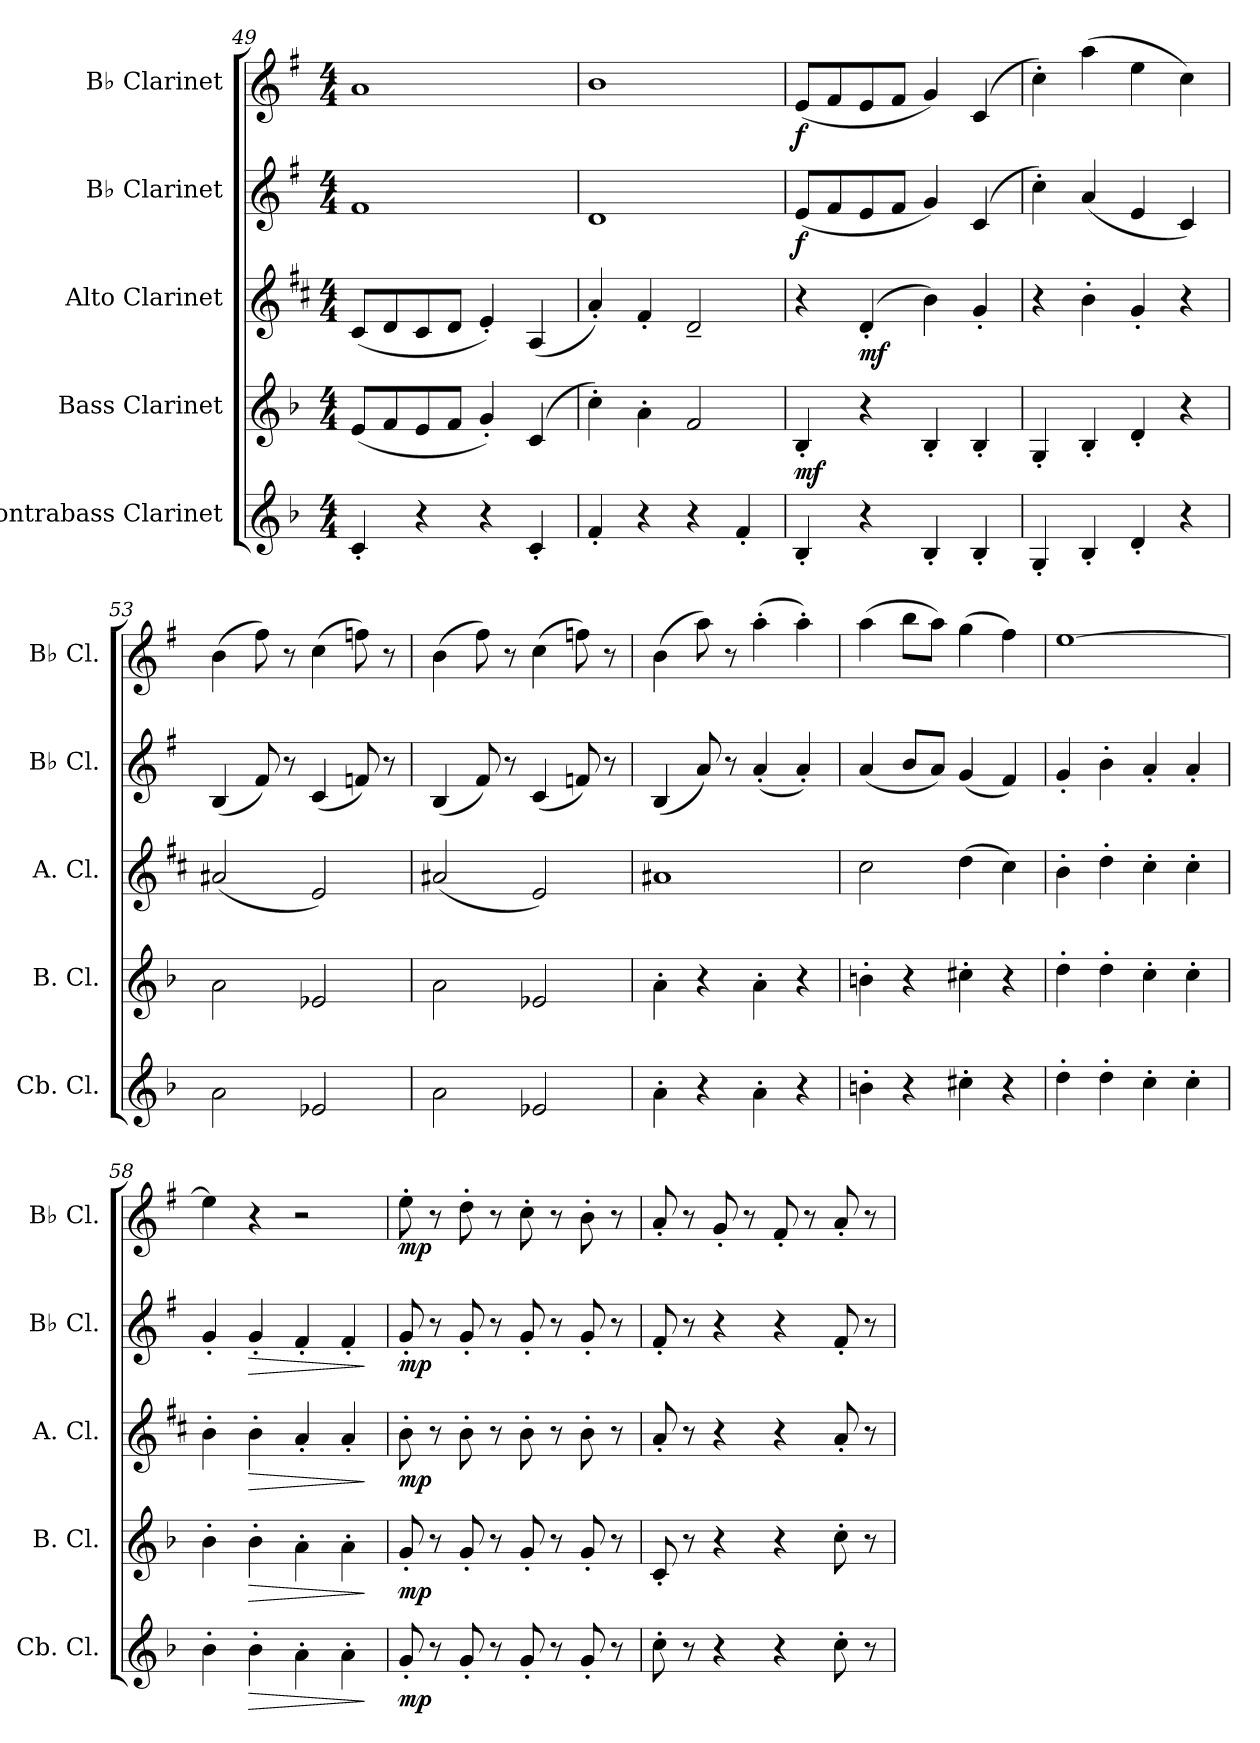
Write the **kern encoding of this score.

**kern	**dynam	**kern	**dynam	**kern	**dynam	**kern	**dynam	**kern	**dynam
*part5	*part5	*part4	*part4	*part3	*part3	*part2	*part2	*part1	*part1
*staff5	*staff5	*staff4	*staff4	*staff3	*staff3	*staff2	*staff2	*staff1	*staff1
*I"Contrabass Clarinet	*	*I"Bass Clarinet	*	*I"Alto Clarinet	*	*I"B♭ Clarinet	*	*I"B♭ Clarinet	*
*I'Cb. Cl.	*	*I'B. Cl.	*	*I'A. Cl.	*	*I'B♭ Cl.	*	*I'B♭ Cl.	*
*clefG2	*	*clefG2	*	*clefG2	*	*clefG2	*	*clefG2	*
*ITrd15c26	*	*ITrd8c14	*	*ITrd5c9	*	*ITrd1c2	*	*ITrd1c2	*
*k[b-]	*	*k[b-]	*	*k[b-]	*	*k[b-]	*	*k[b-]	*
*M4/4	*	*M4/4	*	*M4/4	*	*M4/4	*	*M4/4	*
=49	=49	=49	=49	=49	=49	=49	=49	=49	=49
4CC'/	.	(8E/L	.	(8E/L	.	1e	.	1g	.
.	.	8F/	.	8F/	.	.	.	.	.
4r	.	8E/	.	8E/	.	.	.	.	.
.	.	8F/J	.	8F/J	.	.	.	.	.
4r	.	4G'/)	.	4G'/)	.	.	.	.	.
4CC'/	.	(4C/	.	(4C/	.	.	.	.	.
=50	=50	=50	=50	=50	=50	=50	=50	=50	=50
4FF'/	.	4c'\)	.	4c'/)	.	1c	.	1a	.
4r	.	4A'\	.	4A'/	.	.	.	.	.
4r	.	2F/	.	2F~/	.	.	.	.	.
4FF'/	.	.	.	.	.	.	.	.	.
!!LO:PB:g=z
=51	=51	=51	=51	=51	=51	=51	=51	=51	=51
!	!	!	!LO:DY:b	!	!	!	!LO:DY:b	!	!LO:DY:b
4BBB-'/	.	4BB-'/	mf	4r	.	(8d/L	f	(8d/L	f
.	.	.	.	.	.	8e/	.	8e/	.
!	!	!	!	!	!LO:DY:b	!	!	!	!
4r	.	4r	.	(4F'/	mf	8d/	.	8d/	.
.	.	.	.	.	.	8e/J	.	8e/J	.
4BBB-'/	.	4BB-'/	.	4d\)	.	4f/)	.	4f/)	.
4BBB-'/	.	4BB-'/	.	4B-'/	.	(4B-/	.	(4B-/	.
=52	=52	=52	=52	=52	=52	=52	=52	=52	=52
4GGG'/	.	4GG'/	.	4r	.	4b-'\)	.	4b-'\)	.
4BBB-'/	.	4BB-'/	.	4d'\	.	(4g/	.	(4gg\	.
4DD'/	.	4D'/	.	4B-'/	.	4d/	.	4dd\	.
4r	.	4r	.	4r	.	4B-/)	.	4b-\)	.
=53	=53	=53	=53	=53	=53	=53	=53	=53	=53
2AA\	.	2A\	.	(2c#X/	.	(4A/	.	(4a\	.
.	.	.	.	.	.	8e/)	.	8ee\)	.
.	.	.	.	.	.	8r	.	8r	.
2EE-X/	.	2E-X/	.	2G/)	.	(4B-/	.	(4b-\	.
.	.	.	.	.	.	8e-X/)	.	8ee-X\)	.
.	.	.	.	.	.	8r	.	8r	.
=54	=54	=54	=54	=54	=54	=54	=54	=54	=54
2AA\	.	2A\	.	(2c#X/	.	(4A/	.	(4a\	.
.	.	.	.	.	.	8e/)	.	8ee\)	.
.	.	.	.	.	.	8r	.	8r	.
2EE-X/	.	2E-X/	.	2G/)	.	(4B-/	.	(4b-\	.
.	.	.	.	.	.	8e-X/)	.	8ee-X\)	.
.	.	.	.	.	.	8r	.	8r	.
=55	=55	=55	=55	=55	=55	=55	=55	=55	=55
4AA'\	.	4A'\	.	1c#X	.	(4A/	.	(4a\	.
4r	.	4r	.	.	.	8g/)	.	8gg\)	.
.	.	.	.	.	.	8r	.	8r	.
4AA'\	.	4A'\	.	.	.	(4g'/	.	(4gg'\	.
4r	.	4r	.	.	.	4g'/)	.	4gg'\)	.
=56	=56	=56	=56	=56	=56	=56	=56	=56	=56
4BBn'\	.	4Bn'\	.	2e\	.	(4g/	.	(4gg\	.
4r	.	4r	.	.	.	8a/L	.	8aa\L	.
.	.	.	.	.	.	8g/J)	.	8gg\J)	.
4C#X'\	.	4c#X'\	.	(4f\	.	(4f/	.	(4ff\	.
4r	.	4r	.	4e\)	.	4e/)	.	4ee\)	.
!!LO:LB:g=z
=57	=57	=57	=57	=57	=57	=57	=57	=57	=57
4D'\	.	4d'\	.	4d'\	.	4f'/	.	[1dd	.
4D'\	.	4d'\	.	4f'\	.	4a'\	.	.	.
4C'\	.	4c'\	.	4e'\	.	4g'/	.	.	.
4C'\	.	4c'\	.	4e'\	.	4g'/	.	.	.
=58	=58	=58	=58	=58	=58	=58	=58	=58	=58
4BB-'\	.	4B-'\	.	4d'\	.	4f'/	.	4dd\]	.
!	!LO:HP:b	!	!LO:HP:b	!	!LO:HP:b	!	!LO:HP:b	!	!
4BB-'\	>	4B-'\	>	4d'\	>	4f'/	>	4r	.
4AA'\	.	4A'\	.	4c'/	.	4e'/	.	2r	.
4AA'\	.	4A'\	.	4c'/	.	4e'/	.	.	.
.	]	.	]	.	]	.	]	.	.
=59	=59	=59	=59	=59	=59	=59	=59	=59	=59
!	!LO:DY:b	!	!LO:DY:b	!	!LO:DY:b	!	!LO:DY:b	!	!LO:DY:b
8GG'/	mp	8G'/	mp	8d'\	mp	8f'/	mp	8dd'\	mp
8r	.	8r	.	8r	.	8r	.	8r	.
8GG'/	.	8G'/	.	8d'\	.	8f'/	.	8cc'\	.
8r	.	8r	.	8r	.	8r	.	8r	.
8GG'/	.	8G'/	.	8d'\	.	8f'/	.	8b-'\	.
8r	.	8r	.	8r	.	8r	.	8r	.
8GG'/	.	8G'/	.	8d'\	.	8f'/	.	8a'\	.
8r	.	8r	.	8r	.	8r	.	8r	.
=60	=60	=60	=60	=60	=60	=60	=60	=60	=60
8C'\	.	8C'/	.	8c'/	.	8e'/	.	8g'/	.
8r	.	8r	.	8r	.	8r	.	8r	.
4r	.	4r	.	4r	.	4r	.	8f'/	.
.	.	.	.	.	.	.	.	8r	.
4r	.	4r	.	4r	.	4r	.	8e'/	.
.	.	.	.	.	.	.	.	8r	.
8C'\	.	8c'\	.	8c'/	.	8e'/	.	8g'/	.
8r	.	8r	.	8r	.	8r	.	8r	.
=	=	=	=	=	=	=	=	=	=
*-	*-	*-	*-	*-	*-	*-	*-	*-	*-
